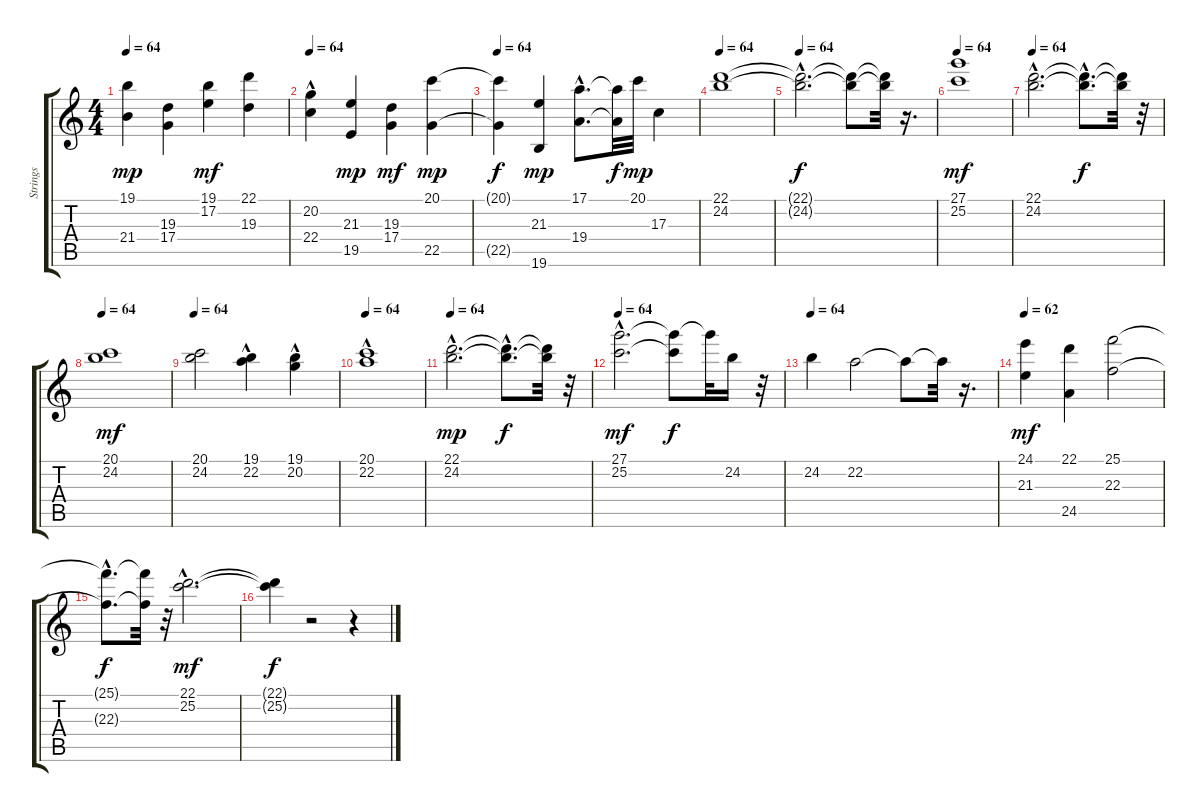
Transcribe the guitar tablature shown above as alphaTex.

\track ("Strings" "Strings") {instrument synthstrings1}
\staff {score tabs}
\tuning (E4 B3 G3 D3 A2 E2) {hide}
\ts (4 4)
\tempo 64
\clef g2
\ks c
(19.1 21.4).4{dy mp} (19.3 17.4).4 (19.1 17.2).4{dy mf} (22.1 19.3).4 |
\tempo 64
(20.2{hac} 22.4).4 (21.3 19.5).4{dy mp} (19.3 17.4).4{dy mf} (20.1 22.5).4{dy mp} |
\tempo 64
(20.1{t} 22.5{t}).4{dy f} (21.3 19.6).4{dy mp} (17.1{hac} 19.4{hac}).8{d} (17.1{t} 19.4{t}).32{dy f} 20.1.32{dy mp} 17.3.4 |
\tempo 64
(22.1 24.2).1 |
\tempo 64
(22.1{hac t} 24.2{hac t}).2{d dy f} (22.1{t} 24.2{t}).8 (22.1{t} 24.2{t}).32 r.16{d} |
\tempo 64
(27.1 25.2).1{dy mf} |
\tempo 64
(22.1{hac} 24.2{hac}).2{d} (22.1{hac t} 24.2{hac t}).8{d dy f} (22.1{t} 24.2{t}).32 r.32 |
\tempo 64
(20.1 24.2).1{dy mf} |
\tempo 64
(20.1 24.2).2 (19.1{hac} 22.2).4 (19.1 20.2{hac}).4 |
\tempo 64
(20.1{hac} 22.2).1 |
\tempo 64
(22.1{hac} 24.2{hac}).2{d dy mp} (22.1{hac t} 24.2{hac t}).8{d dy f} (22.1{t} 24.2{t}).32 r.32 |
\tempo 64
(27.1{hac} 25.2{hac}).2{d dy mf} (27.1{t} 25.2{t}).8{dy f} 27.1{t}.32 24.2.16 r.32 |
\tempo 64
24.2.4 22.2.2 22.2{t}.8 22.2{t}.32 r.16{d} |
\tempo 62
(24.1 21.3).4{dy mf} (22.1 24.5).4 (25.1 22.3).2 |
(25.1{hac t} 22.3{hac t}).8{d dy f} (25.1{t} 22.3{t}).32 r.32 (22.1{hac} 25.2{hac}).2{d dy mf} |
(22.1{t} 25.2{t}).4{dy f} r.2 r.4
